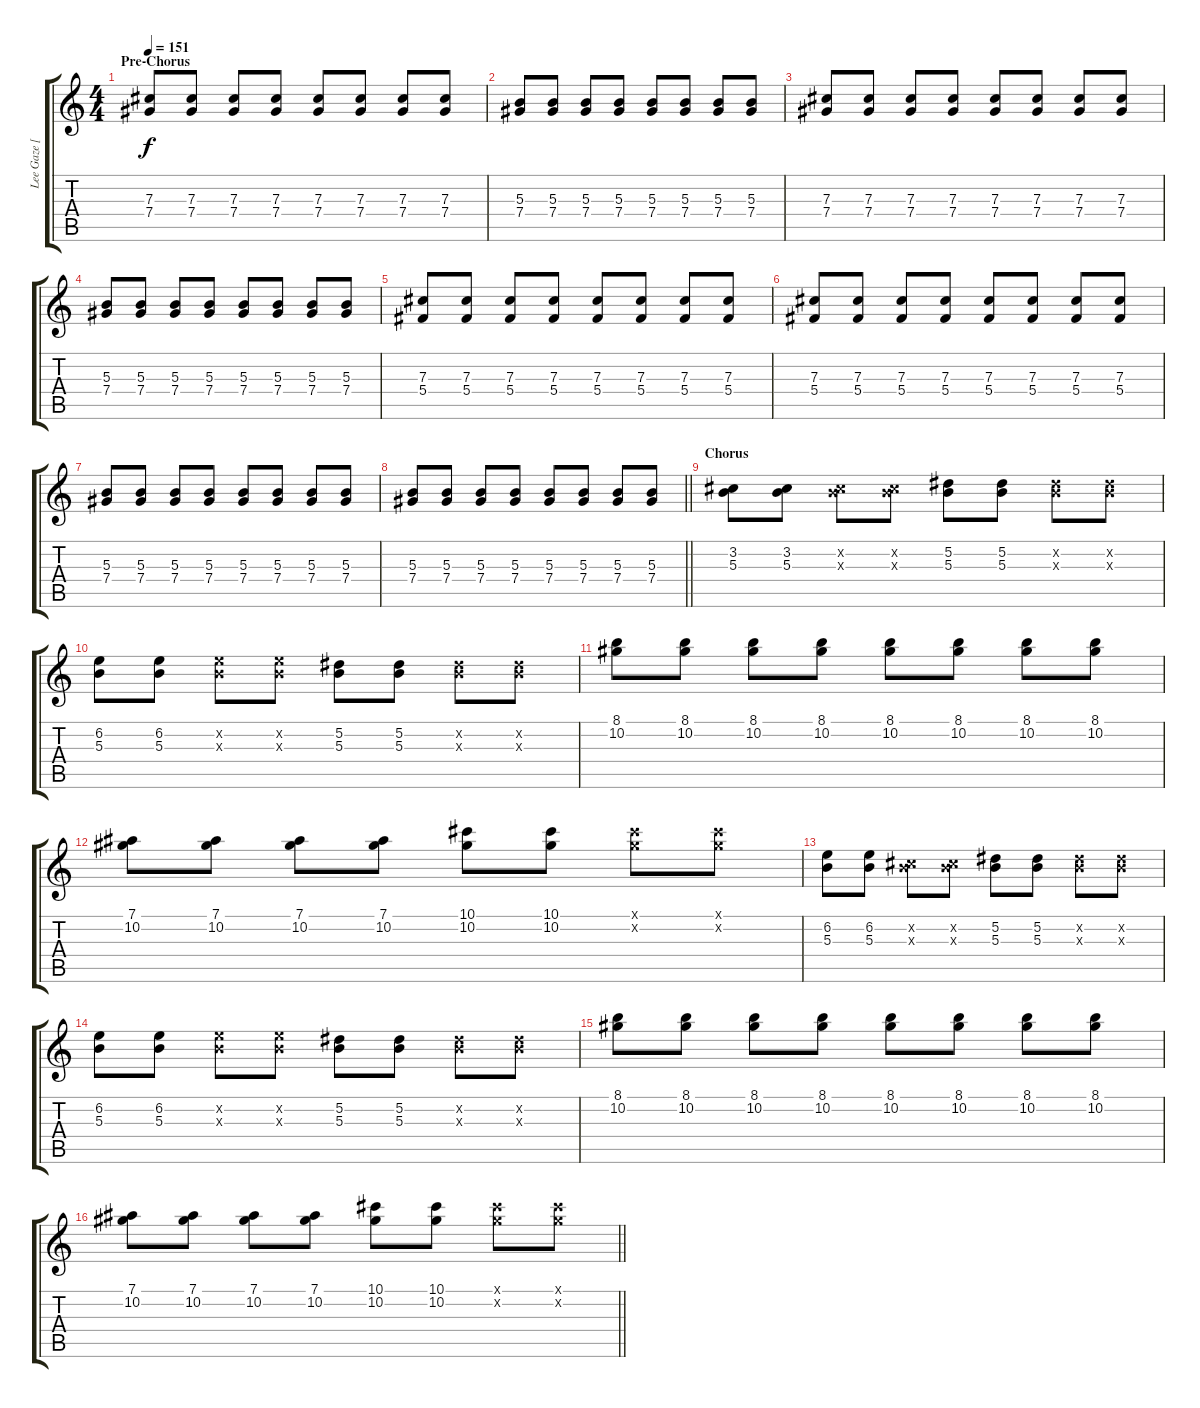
\track ("Lee Gaze [Lead Guitar]" "Lee Gaze [") {instrument overdrivenguitar}
\staff {score tabs}
\tuning (Eb4 Bb3 Gb3 Db3 Ab2 Db2) {hide}
\ts (4 4)
\section ("" "Pre-Chorus")
\tempo 151
\clef g2
\ks c
(7.3 7.4).8{dy f} (7.3 7.4).8 (7.3 7.4).8 (7.3 7.4).8 (7.3 7.4).8 (7.3 7.4).8 (7.3 7.4).8 (7.3 7.4).8 |
(5.3 7.4).8 (5.3 7.4).8 (5.3 7.4).8 (5.3 7.4).8 (5.3 7.4).8 (5.3 7.4).8 (5.3 7.4).8 (5.3 7.4).8 |
(7.3 7.4).8 (7.3 7.4).8 (7.3 7.4).8 (7.3 7.4).8 (7.3 7.4).8 (7.3 7.4).8 (7.3 7.4).8 (7.3 7.4).8 |
(5.3 7.4).8 (5.3 7.4).8 (5.3 7.4).8 (5.3 7.4).8 (5.3 7.4).8 (5.3 7.4).8 (5.3 7.4).8 (5.3 7.4).8 |
(7.3 5.4).8 (7.3 5.4).8 (7.3 5.4).8 (7.3 5.4).8 (7.3 5.4).8 (7.3 5.4).8 (7.3 5.4).8 (7.3 5.4).8 |
(7.3 5.4).8 (7.3 5.4).8 (7.3 5.4).8 (7.3 5.4).8 (7.3 5.4).8 (7.3 5.4).8 (7.3 5.4).8 (7.3 5.4).8 |
(5.3 7.4).8 (5.3 7.4).8 (5.3 7.4).8 (5.3 7.4).8 (5.3 7.4).8 (5.3 7.4).8 (5.3 7.4).8 (5.3 7.4).8 |
\barLineRight lightlight
(5.3 7.4).8 (5.3 7.4).8 (5.3 7.4).8 (5.3 7.4).8 (5.3 7.4).8 (5.3 7.4).8 (5.3 7.4).8 (5.3 7.4).8 |
\section ("" "Chorus")
(3.2 5.3).8 (3.2 5.3).8 (3.2{x} 5.3{x}).8 (3.2{x} 5.3{x}).8 (5.2 5.3).8 (5.2 5.3).8 (5.2{x} 5.3{x}).8 (5.2{x} 5.3{x}).8 |
(6.2 5.3).8 (6.2 5.3).8 (6.2{x} 5.3{x}).8 (6.2{x} 5.3{x}).8 (5.2 5.3).8 (5.2 5.3).8 (5.2{x} 5.3{x}).8 (5.2{x} 5.3{x}).8 |
(8.1 10.2).8 (8.1 10.2).8 (8.1 10.2).8 (8.1 10.2).8 (8.1 10.2).8 (8.1 10.2).8 (8.1 10.2).8 (8.1 10.2).8 |
(7.1 10.2).8 (7.1 10.2).8 (7.1 10.2).8 (7.1 10.2).8 (10.1 10.2).8 (10.1 10.2).8 (10.1{x} 10.2{x}).8 (10.1{x} 10.2{x}).8 |
(6.2 5.3).8 (6.2 5.3).8 (3.2{x} 5.3{x}).8 (3.2{x} 5.3{x}).8 (5.2 5.3).8 (5.2 5.3).8 (5.2{x} 5.3{x}).8 (5.2{x} 5.3{x}).8 |
(6.2 5.3).8 (6.2 5.3).8 (6.2{x} 5.3{x}).8 (6.2{x} 5.3{x}).8 (5.2 5.3).8 (5.2 5.3).8 (5.2{x} 5.3{x}).8 (5.2{x} 5.3{x}).8 |
(8.1 10.2).8 (8.1 10.2).8 (8.1 10.2).8 (8.1 10.2).8 (8.1 10.2).8 (8.1 10.2).8 (8.1 10.2).8 (8.1 10.2).8 |
\barLineRight lightlight
(7.1 10.2).8 (7.1 10.2).8 (7.1 10.2).8 (7.1 10.2).8 (10.1 10.2).8 (10.1 10.2).8 (10.1{x} 10.2{x}).8 (10.1{x} 10.2{x}).8
